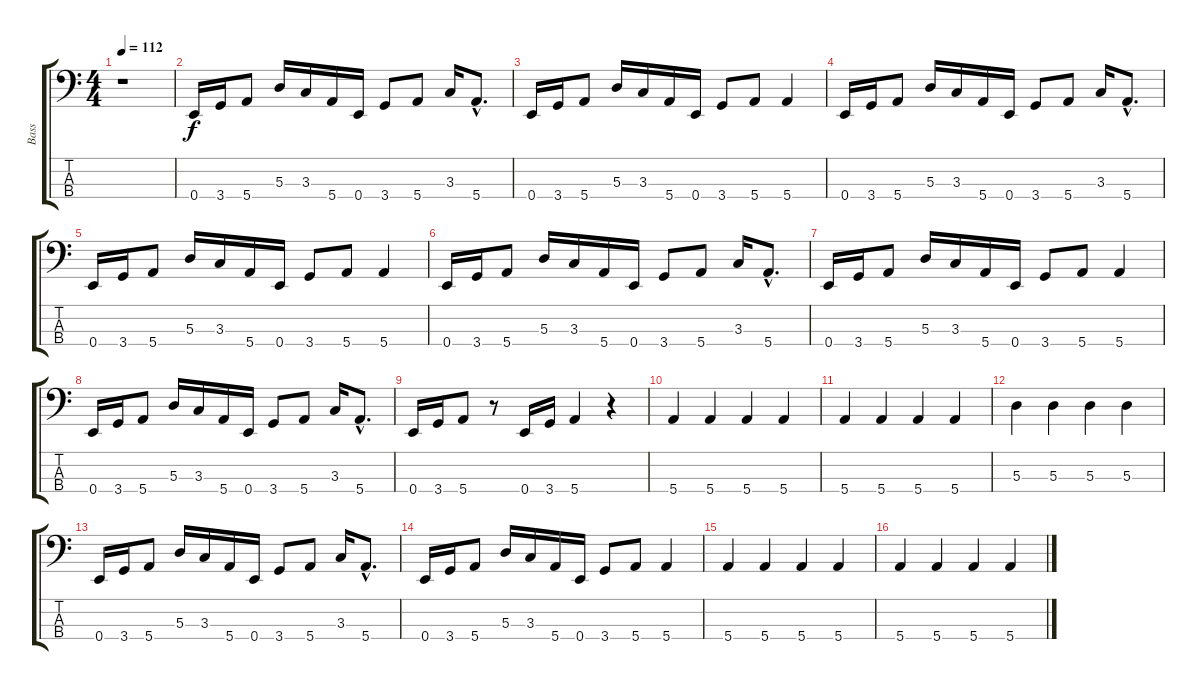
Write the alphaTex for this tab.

\track ("Bass" "Bass") {instrument electricbassfinger}
\staff {score tabs}
\tuning (G2 D2 A1 E1) {hide}
\ts (4 4)
\tempo 112
\clef f4
\ks c
r.1{dy f instrument electricbassfinger} |
0.4.16 3.4.16 5.4.8 5.3.16 3.3.16 5.4.16 0.4.16 3.4.8 5.4.8 3.3.16 5.4{hac}.8{d} |
0.4.16 3.4.16 5.4.8 5.3.16 3.3.16 5.4.16 0.4.16 3.4.8 5.4.8 5.4.4 |
0.4.16 3.4.16 5.4.8 5.3.16 3.3.16 5.4.16 0.4.16 3.4.8 5.4.8 3.3.16 5.4{hac}.8{d} |
0.4.16 3.4.16 5.4.8 5.3.16 3.3.16 5.4.16 0.4.16 3.4.8 5.4.8 5.4.4 |
0.4.16 3.4.16 5.4.8 5.3.16 3.3.16 5.4.16 0.4.16 3.4.8 5.4.8 3.3.16 5.4{hac}.8{d} |
0.4.16 3.4.16 5.4.8 5.3.16 3.3.16 5.4.16 0.4.16 3.4.8 5.4.8 5.4.4 |
0.4.16 3.4.16 5.4.8 5.3.16 3.3.16 5.4.16 0.4.16 3.4.8 5.4.8 3.3.16 5.4{hac}.8{d} |
0.4.16 3.4.16 5.4.8 r.8 0.4.16 3.4.16 5.4.4 r.4 |
5.4.4 5.4.4 5.4.4 5.4.4 |
5.4.4 5.4.4 5.4.4 5.4.4 |
5.3.4 5.3.4 5.3.4 5.3.4 |
0.4.16 3.4.16 5.4.8 5.3.16 3.3.16 5.4.16 0.4.16 3.4.8 5.4.8 3.3.16 5.4{hac}.8{d} |
0.4.16 3.4.16 5.4.8 5.3.16 3.3.16 5.4.16 0.4.16 3.4.8 5.4.8 5.4.4 |
5.4.4 5.4.4 5.4.4 5.4.4 |
5.4.4 5.4.4 5.4.4 5.4.4
